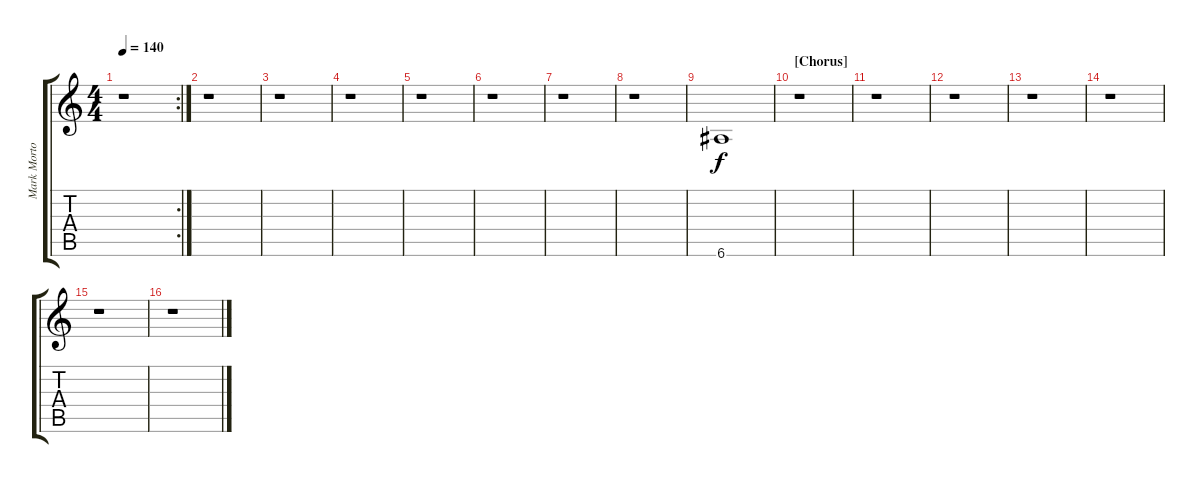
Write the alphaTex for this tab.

\track ("Mark Morton Overdubb" "Mark Morto") {instrument overdrivenguitar}
\staff {score tabs}
\tuning (E4 B3 G3 D3 A2 E2) {hide}
\rc 2
\ts (4 4)
\tempo 140
\clef g2
\ks c
r.1{dy f} |
r.1 |
r.1 |
r.1 |
r.1 |
r.1 |
r.1 |
r.1 |
6.6.1 |
\section ("" "[Chorus]")
r.1 |
r.1 |
r.1 |
r.1 |
r.1 |
r.1 |
r.1
